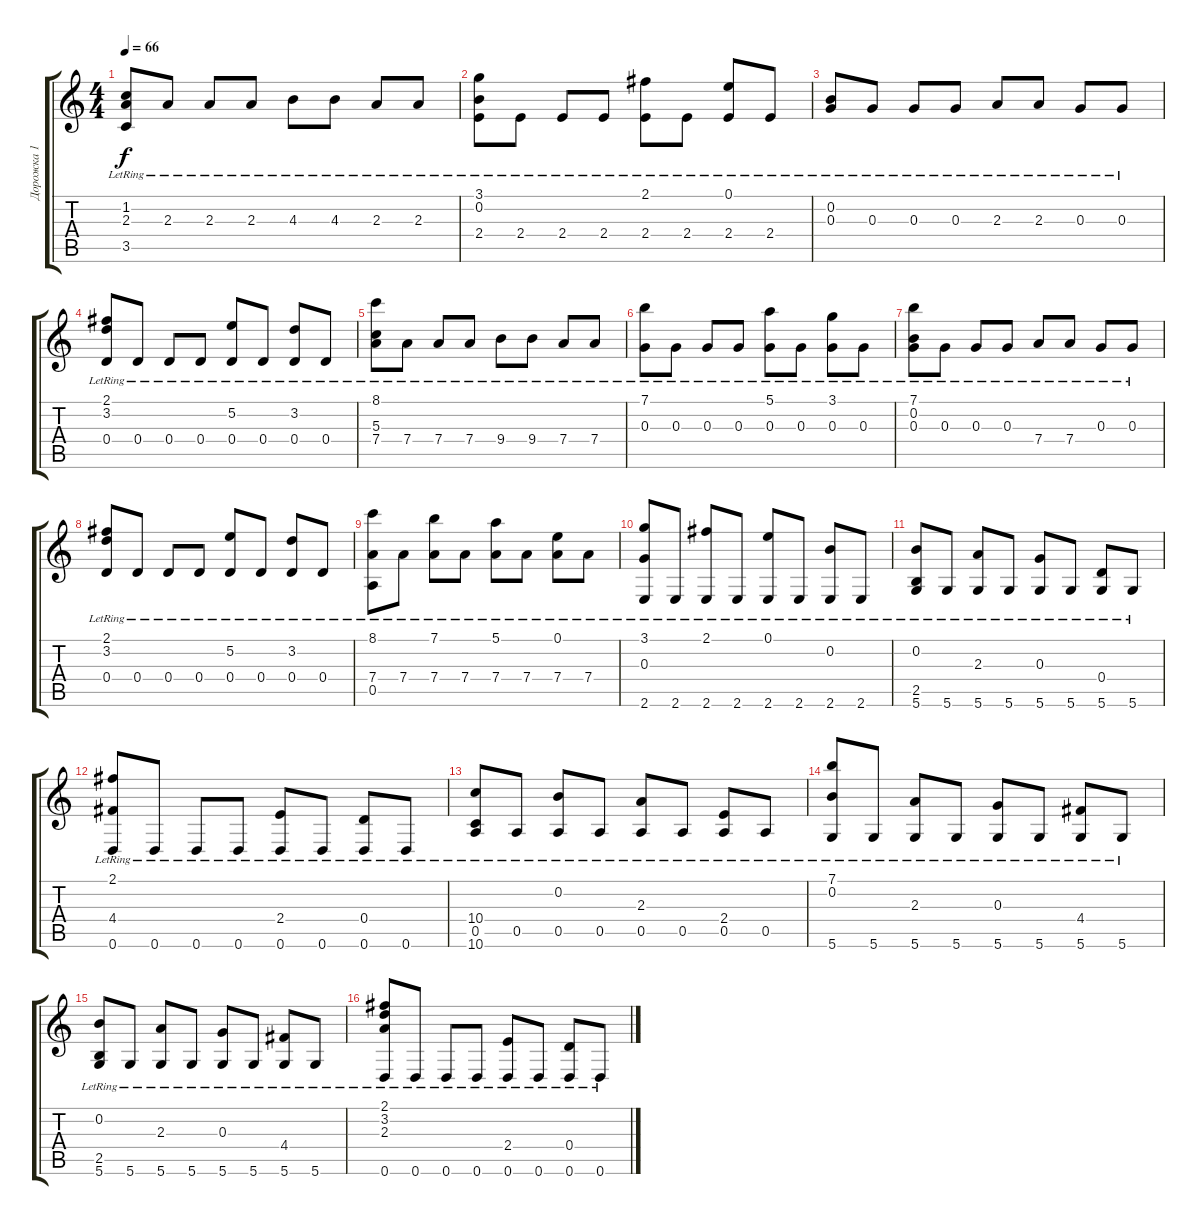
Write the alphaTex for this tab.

\track ("Дорожка 1" "Дорожка 1") {instrument acousticguitarsteel}
\staff {score tabs}
\tuning (E4 B3 G3 D3 A2 D2) {hide}
\ts (4 4)
\tempo 66
\clef g2
\ks c
(1.2{lr} 2.3{lr} 3.5{lr}).8{dy f} 2.3{lr}.8 2.3{lr}.8 2.3{lr}.8 4.3{lr}.8 4.3{lr}.8 2.3{lr}.8 2.3{lr}.8 |
(3.1{lr} 0.2{lr} 2.4{lr}).8 2.4{lr}.8 2.4{lr}.8 2.4{lr}.8 (2.1{lr} 2.4{lr}).8 2.4{lr}.8 (0.1{lr} 2.4{lr}).8 2.4{lr}.8 |
(0.2{lr} 0.3{lr}).8 0.3{lr}.8 0.3{lr}.8 0.3{lr}.8 2.3{lr}.8 2.3{lr}.8 0.3{lr}.8 0.3{lr}.8 |
(2.1{lr} 3.2{lr} 0.4{lr}).8 0.4{lr}.8 0.4{lr}.8 0.4{lr}.8 (5.2{lr} 0.4{lr}).8 0.4{lr}.8 (3.2{lr} 0.4{lr}).8 0.4{lr}.8 |
(8.1{lr} 5.3{lr} 7.4{lr}).8 7.4{lr}.8 7.4{lr}.8 7.4{lr}.8 9.4{lr}.8 9.4{lr}.8 7.4{lr}.8 7.4{lr}.8 |
(7.1{lr} 0.3{lr}).8 0.3{lr}.8 0.3{lr}.8 0.3{lr}.8 (5.1{lr} 0.3{lr}).8 0.3{lr}.8 (3.1{lr} 0.3{lr}).8 0.3{lr}.8 |
(7.1{lr} 0.2{lr} 0.3{lr}).8 0.3{lr}.8 0.3{lr}.8 0.3{lr}.8 7.4{lr}.8 7.4{lr}.8 0.3{lr}.8 0.3{lr}.8 |
(2.1{lr} 3.2{lr} 0.4{lr}).8 0.4{lr}.8 0.4{lr}.8 0.4{lr}.8 (5.2{lr} 0.4{lr}).8 0.4{lr}.8 (3.2{lr} 0.4{lr}).8 0.4{lr}.8 |
(8.1{lr} 7.4{lr} 0.5{lr}).8 7.4{lr}.8 (7.1{lr} 7.4{lr}).8 7.4{lr}.8 (5.1{lr} 7.4{lr}).8 7.4{lr}.8 (0.1{lr} 7.4{lr}).8 7.4{lr}.8 |
(3.1{lr} 0.3{lr} 2.6{lr}).8 2.6{lr}.8 (2.1{lr} 2.6{lr}).8 2.6{lr}.8 (0.1{lr} 2.6{lr}).8 2.6{lr}.8 (0.2{lr} 2.6{lr}).8 2.6{lr}.8 |
(0.2{lr} 2.5{lr} 5.6{lr}).8 5.6{lr}.8 (2.3{lr} 5.6{lr}).8 5.6{lr}.8 (0.3{lr} 5.6{lr}).8 5.6{lr}.8 (0.4{lr} 5.6{lr}).8 5.6{lr}.8 |
(2.1{lr} 4.4{lr} 0.6{lr}).8 0.6{lr}.8 0.6{lr}.8 0.6{lr}.8 (2.4{lr} 0.6{lr}).8 0.6{lr}.8 (0.4 0.6{lr}).8 0.6{lr}.8 |
(10.4{lr} 0.5{lr} 10.6{lr}).8 0.5{lr}.8 (0.2{lr} 0.5{lr}).8 0.5{lr}.8 (2.3{lr} 0.5{lr}).8 0.5{lr}.8 (2.4{lr} 0.5{lr}).8 0.5{lr}.8 |
(7.1{lr} 0.2{lr} 5.6{lr}).8 5.6{lr}.8 (2.3{lr} 5.6{lr}).8 5.6{lr}.8 (0.3{lr} 5.6{lr}).8 5.6{lr}.8 (4.4{lr} 5.6{lr}).8 5.6{lr}.8 |
(0.2{lr} 2.5{lr} 5.6{lr}).8 5.6{lr}.8 (2.3{lr} 5.6{lr}).8 5.6{lr}.8 (0.3{lr} 5.6{lr}).8 5.6{lr}.8 (4.4{lr} 5.6{lr}).8 5.6{lr}.8 |
(2.1{lr} 3.2 2.3{lr} 0.6{lr}).8 0.6{lr}.8 0.6{lr}.8 0.6{lr}.8 (2.4{lr} 0.6{lr}).8 0.6{lr}.8 (0.4{lr} 0.6{lr}).8 0.6{lr}.8
